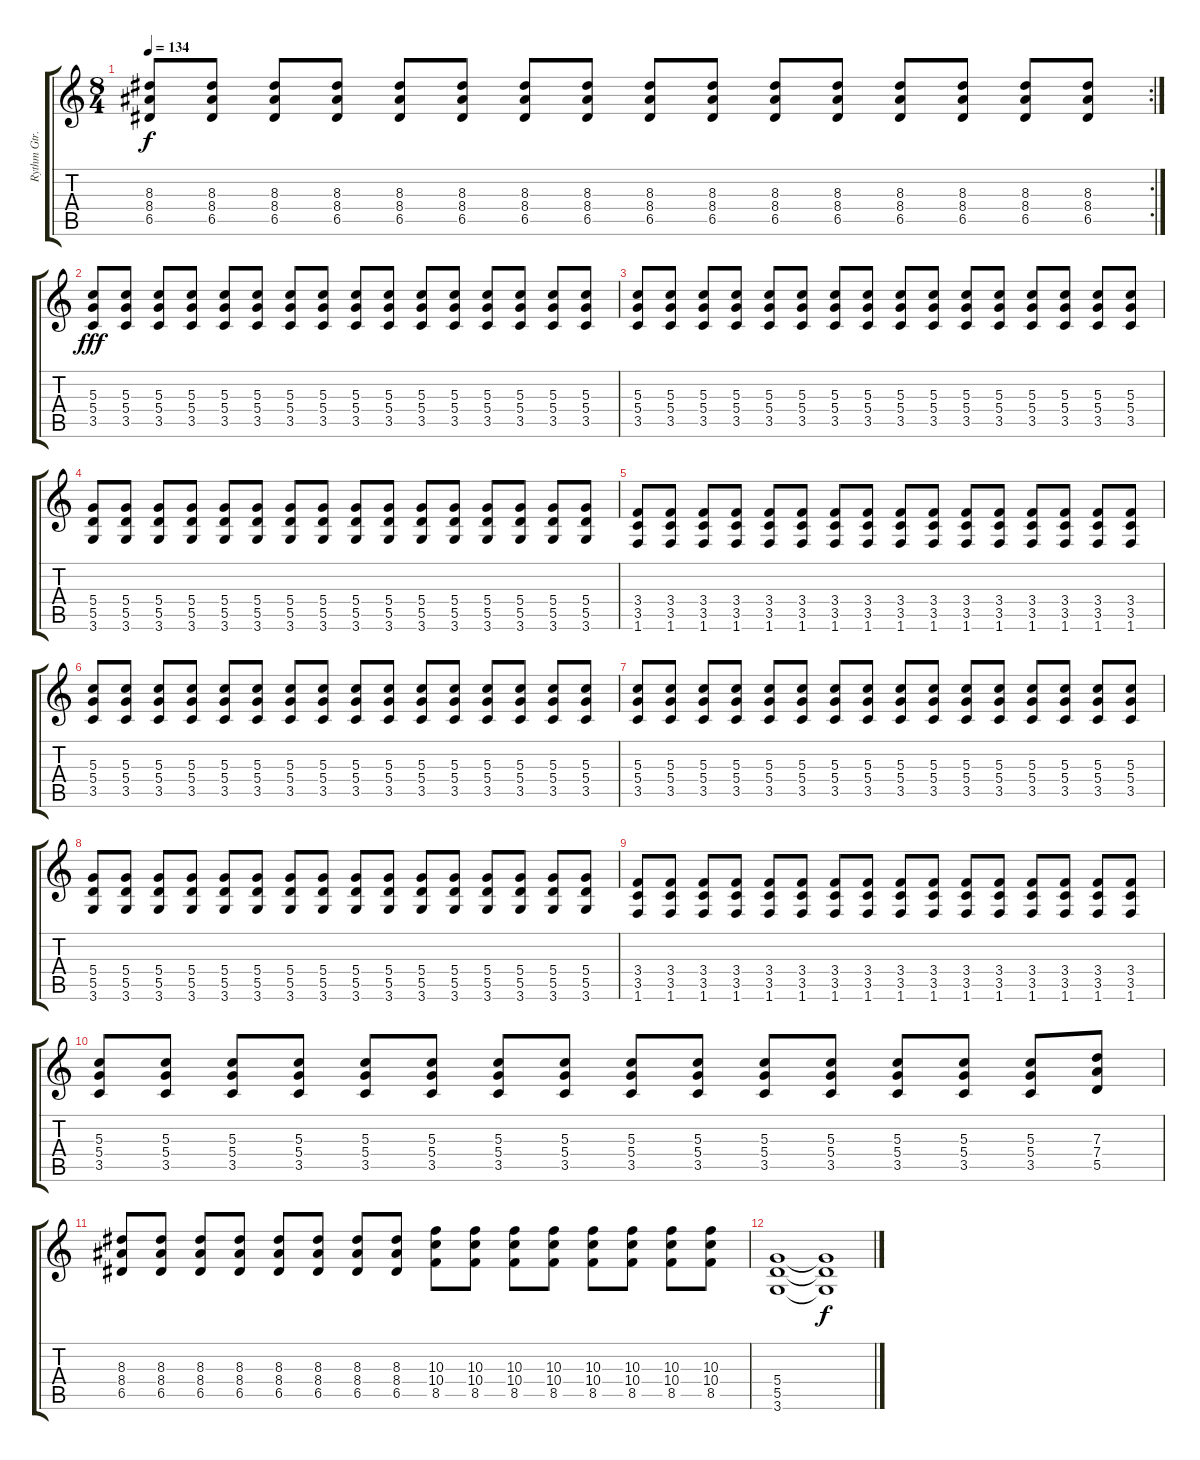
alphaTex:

\track ("Rythm Gtr." "Rythm Gtr.") {instrument distortionguitar}
\staff {score tabs}
\tuning (E4 B3 G3 D3 A2 E2) {hide}
\rc 2
\ts (8 4)
\tempo 134
\clef g2
\ks c
(8.3 8.4 6.5).8{dy f} (8.3 8.4 6.5).8 (8.3 8.4 6.5).8 (8.3 8.4 6.5).8 (8.3 8.4 6.5).8 (8.3 8.4 6.5).8 (8.3 8.4 6.5).8 (8.3 8.4 6.5).8 (8.3 8.4 6.5).8 (8.3 8.4 6.5).8 (8.3 8.4 6.5).8 (8.3 8.4 6.5).8 (8.3 8.4 6.5).8 (8.3 8.4 6.5).8 (8.3 8.4 6.5).8 (8.3 8.4 6.5).8 |
(5.3 5.4 3.5).8{dy fff} (5.3 5.4 3.5).8 (5.3 5.4 3.5).8 (5.3 5.4 3.5).8 (5.3 5.4 3.5).8 (5.3 5.4 3.5).8 (5.3 5.4 3.5).8 (5.3 5.4 3.5).8 (5.3 5.4 3.5).8 (5.3 5.4 3.5).8 (5.3 5.4 3.5).8 (5.3 5.4 3.5).8 (5.3 5.4 3.5).8 (5.3 5.4 3.5).8 (5.3 5.4 3.5).8 (5.3 5.4 3.5).8 |
(5.3 5.4 3.5).8 (5.3 5.4 3.5).8 (5.3 5.4 3.5).8 (5.3 5.4 3.5).8 (5.3 5.4 3.5).8 (5.3 5.4 3.5).8 (5.3 5.4 3.5).8 (5.3 5.4 3.5).8 (5.3 5.4 3.5).8 (5.3 5.4 3.5).8 (5.3 5.4 3.5).8 (5.3 5.4 3.5).8 (5.3 5.4 3.5).8 (5.3 5.4 3.5).8 (5.3 5.4 3.5).8 (5.3 5.4 3.5).8 |
(5.4 5.5 3.6).8 (5.4 5.5 3.6).8 (5.4 5.5 3.6).8 (5.4 5.5 3.6).8 (5.4 5.5 3.6).8 (5.4 5.5 3.6).8 (5.4 5.5 3.6).8 (5.4 5.5 3.6).8 (5.4 5.5 3.6).8 (5.4 5.5 3.6).8 (5.4 5.5 3.6).8 (5.4 5.5 3.6).8 (5.4 5.5 3.6).8 (5.4 5.5 3.6).8 (5.4 5.5 3.6).8 (5.4 5.5 3.6).8 |
(3.4 3.5 1.6).8 (3.4 3.5 1.6).8 (3.4 3.5 1.6).8 (3.4 3.5 1.6).8 (3.4 3.5 1.6).8 (3.4 3.5 1.6).8 (3.4 3.5 1.6).8 (3.4 3.5 1.6).8 (3.4 3.5 1.6).8 (3.4 3.5 1.6).8 (3.4 3.5 1.6).8 (3.4 3.5 1.6).8 (3.4 3.5 1.6).8 (3.4 3.5 1.6).8 (3.4 3.5 1.6).8 (3.4 3.5 1.6).8 |
(5.3 5.4 3.5).8 (5.3 5.4 3.5).8 (5.3 5.4 3.5).8 (5.3 5.4 3.5).8 (5.3 5.4 3.5).8 (5.3 5.4 3.5).8 (5.3 5.4 3.5).8 (5.3 5.4 3.5).8 (5.3 5.4 3.5).8 (5.3 5.4 3.5).8 (5.3 5.4 3.5).8 (5.3 5.4 3.5).8 (5.3 5.4 3.5).8 (5.3 5.4 3.5).8 (5.3 5.4 3.5).8 (5.3 5.4 3.5).8 |
(5.3 5.4 3.5).8 (5.3 5.4 3.5).8 (5.3 5.4 3.5).8 (5.3 5.4 3.5).8 (5.3 5.4 3.5).8 (5.3 5.4 3.5).8 (5.3 5.4 3.5).8 (5.3 5.4 3.5).8 (5.3 5.4 3.5).8 (5.3 5.4 3.5).8 (5.3 5.4 3.5).8 (5.3 5.4 3.5).8 (5.3 5.4 3.5).8 (5.3 5.4 3.5).8 (5.3 5.4 3.5).8 (5.3 5.4 3.5).8 |
(5.4 5.5 3.6).8 (5.4 5.5 3.6).8 (5.4 5.5 3.6).8 (5.4 5.5 3.6).8 (5.4 5.5 3.6).8 (5.4 5.5 3.6).8 (5.4 5.5 3.6).8 (5.4 5.5 3.6).8 (5.4 5.5 3.6).8 (5.4 5.5 3.6).8 (5.4 5.5 3.6).8 (5.4 5.5 3.6).8 (5.4 5.5 3.6).8 (5.4 5.5 3.6).8 (5.4 5.5 3.6).8 (5.4 5.5 3.6).8 |
(3.4 3.5 1.6).8 (3.4 3.5 1.6).8 (3.4 3.5 1.6).8 (3.4 3.5 1.6).8 (3.4 3.5 1.6).8 (3.4 3.5 1.6).8 (3.4 3.5 1.6).8 (3.4 3.5 1.6).8 (3.4 3.5 1.6).8 (3.4 3.5 1.6).8 (3.4 3.5 1.6).8 (3.4 3.5 1.6).8 (3.4 3.5 1.6).8 (3.4 3.5 1.6).8 (3.4 3.5 1.6).8 (3.4 3.5 1.6).8 |
(5.3 5.4 3.5).8 (5.3 5.4 3.5).8 (5.3 5.4 3.5).8 (5.3 5.4 3.5).8 (5.3 5.4 3.5).8 (5.3 5.4 3.5).8 (5.3 5.4 3.5).8 (5.3 5.4 3.5).8 (5.3 5.4 3.5).8 (5.3 5.4 3.5).8 (5.3 5.4 3.5).8 (5.3 5.4 3.5).8 (5.3 5.4 3.5).8 (5.3 5.4 3.5).8 (5.3 5.4 3.5).8 (7.3 7.4 5.5).8 |
(8.3 8.4 6.5).8 (8.3 8.4 6.5).8 (8.3 8.4 6.5).8 (8.3 8.4 6.5).8 (8.3 8.4 6.5).8 (8.3 8.4 6.5).8 (8.3 8.4 6.5).8 (8.3 8.4 6.5).8 (10.3 10.4 8.5).8 (10.3 10.4 8.5).8 (10.3 10.4 8.5).8 (10.3 10.4 8.5).8 (10.3 10.4 8.5).8 (10.3 10.4 8.5).8 (10.3 10.4 8.5).8 (10.3 10.4 8.5).8 |
(5.4 5.5 3.6).1 (5.4{t} 5.5{t} 3.6{t}).1{dy f}
